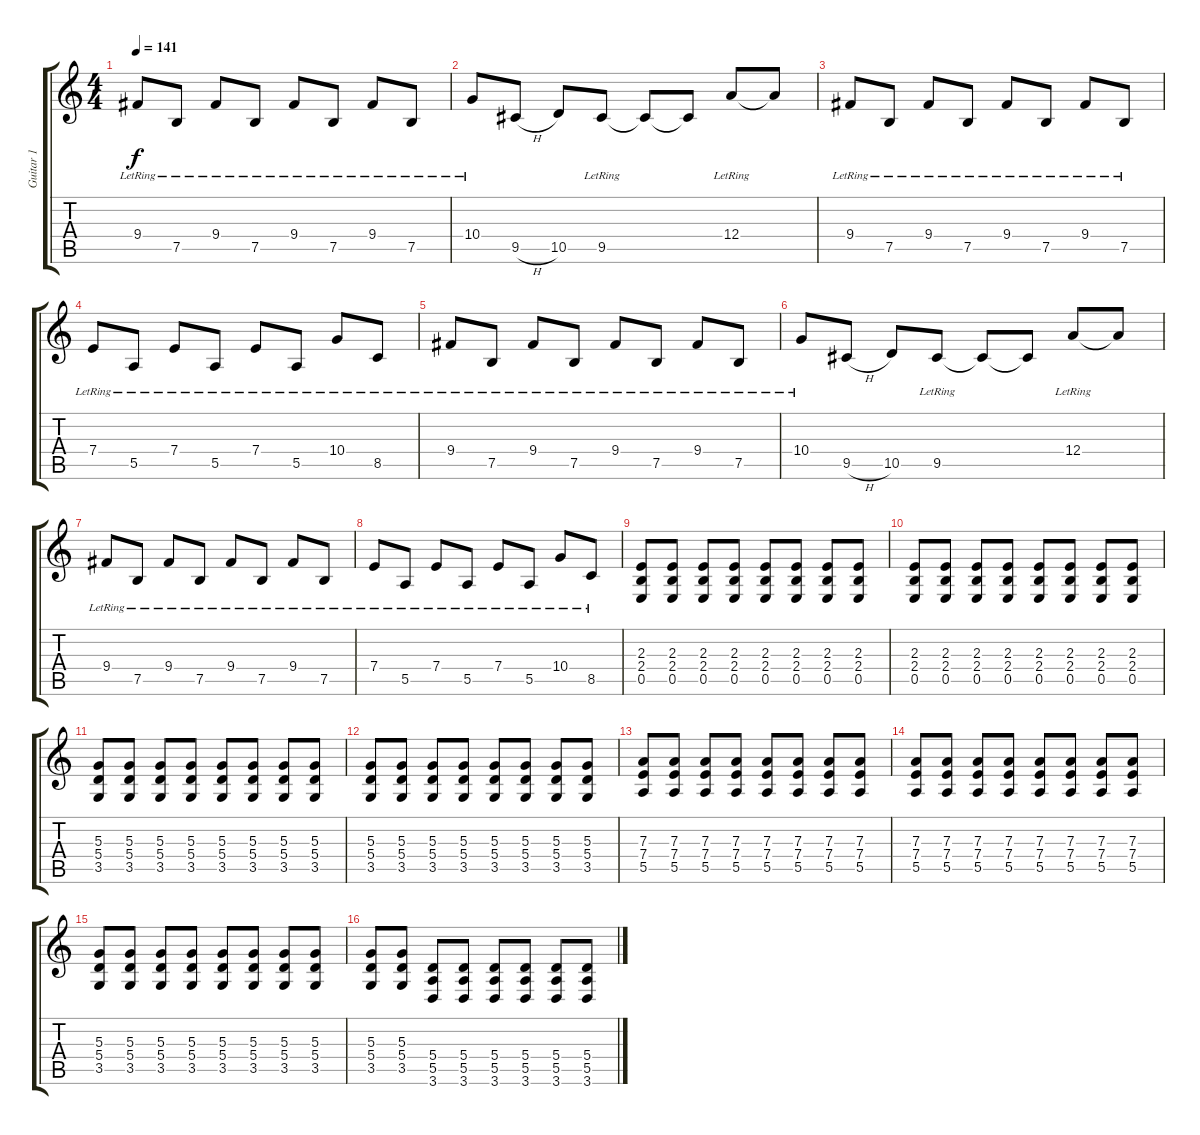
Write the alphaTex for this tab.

\track ("Guitar 1" "Guitar 1") {instrument distortionguitar}
\staff {score tabs}
\tuning (B3 Gb3 D3 A2 E2 B1) {hide}
\ts (4 4)
\section ("" "")
\tempo 141
\clef g2
\ks c
9.4{lr}.8{dy f} 7.5{lr}.8 9.4{lr}.8 7.5{lr}.8 9.4{lr}.8 7.5{lr}.8 9.4{lr}.8 7.5{lr}.8 |
10.4{lr}.8 9.5{h}.8 10.5.8 9.5{lr}.8 9.5{t}.8 9.5{t}.8 12.4{lr}.8 12.4{t}.8 |
9.4{lr}.8 7.5{lr}.8 9.4{lr}.8 7.5{lr}.8 9.4{lr}.8 7.5{lr}.8 9.4{lr}.8 7.5{lr}.8 |
7.4{lr}.8 5.5{lr}.8 7.4{lr}.8 5.5{lr}.8 7.4{lr}.8 5.5{lr}.8 10.4{lr}.8 8.5{lr}.8 |
9.4{lr}.8 7.5{lr}.8 9.4{lr}.8 7.5{lr}.8 9.4{lr}.8 7.5{lr}.8 9.4{lr}.8 7.5{lr}.8 |
10.4{lr}.8 9.5{h}.8 10.5.8 9.5{lr}.8 9.5{t}.8 9.5{t}.8 12.4{lr}.8 12.4{t}.8 |
9.4{lr}.8 7.5{lr}.8 9.4{lr}.8 7.5{lr}.8 9.4{lr}.8 7.5{lr}.8 9.4{lr}.8 7.5{lr}.8 |
7.4{lr}.8 5.5{lr}.8 7.4{lr}.8 5.5{lr}.8 7.4{lr}.8 5.5{lr}.8 10.4{lr}.8 8.5{lr}.8 |
\section ("" "")
(2.3 2.4 0.5).8 (2.3 2.4 0.5).8 (2.3 2.4 0.5).8 (2.3 2.4 0.5).8 (2.3 2.4 0.5).8 (2.3 2.4 0.5).8 (2.3 2.4 0.5).8 (2.3 2.4 0.5).8 |
(2.3 2.4 0.5).8 (2.3 2.4 0.5).8 (2.3 2.4 0.5).8 (2.3 2.4 0.5).8 (2.3 2.4 0.5).8 (2.3 2.4 0.5).8 (2.3 2.4 0.5).8 (2.3 2.4 0.5).8 |
(5.3 5.4 3.5).8 (5.3 5.4 3.5).8 (5.3 5.4 3.5).8 (5.3 5.4 3.5).8 (5.3 5.4 3.5).8 (5.3 5.4 3.5).8 (5.3 5.4 3.5).8 (5.3 5.4 3.5).8 |
(5.3 5.4 3.5).8 (5.3 5.4 3.5).8 (5.3 5.4 3.5).8 (5.3 5.4 3.5).8 (5.3 5.4 3.5).8 (5.3 5.4 3.5).8 (5.3 5.4 3.5).8 (5.3 5.4 3.5).8 |
(7.3 7.4 5.5).8 (7.3 7.4 5.5).8 (7.3 7.4 5.5).8 (7.3 7.4 5.5).8 (7.3 7.4 5.5).8 (7.3 7.4 5.5).8 (7.3 7.4 5.5).8 (7.3 7.4 5.5).8 |
(7.3 7.4 5.5).8 (7.3 7.4 5.5).8 (7.3 7.4 5.5).8 (7.3 7.4 5.5).8 (7.3 7.4 5.5).8 (7.3 7.4 5.5).8 (7.3 7.4 5.5).8 (7.3 7.4 5.5).8 |
(5.3 5.4 3.5).8 (5.3 5.4 3.5).8 (5.3 5.4 3.5).8 (5.3 5.4 3.5).8 (5.3 5.4 3.5).8 (5.3 5.4 3.5).8 (5.3 5.4 3.5).8 (5.3 5.4 3.5).8 |
(5.3 5.4 3.5).8 (5.3 5.4 3.5).8 (5.4 5.5 3.6).8 (5.4 5.5 3.6).8 (5.4 5.5 3.6).8 (5.4 5.5 3.6).8 (5.4 5.5 3.6).8 (5.4 5.5 3.6).8
